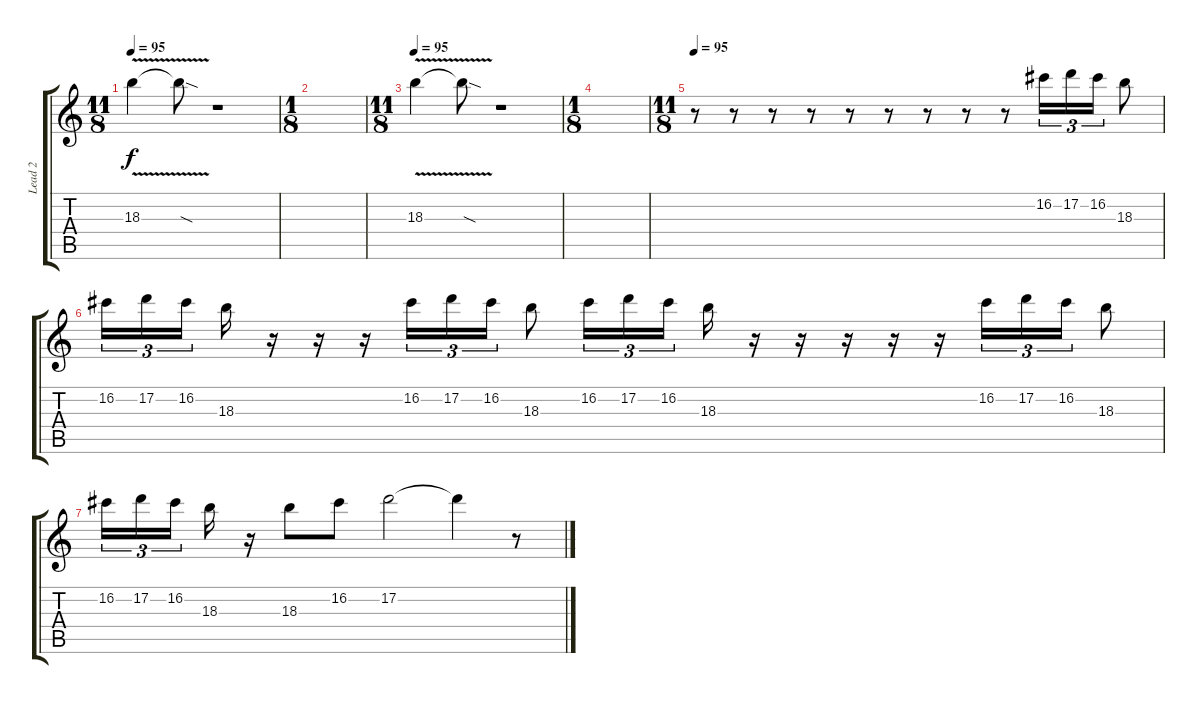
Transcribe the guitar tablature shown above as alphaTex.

\track ("Lead 2" "Lead 2") {instrument distortionguitar}
\staff {score tabs}
\tuning (D4 A3 F3 C3 G2 D2) {hide}
\ts (11 8)
\tempo 95
\clef g2
\ks c
18.3{v}.4{dy f} 18.3{sod t}.8 r.1 |
\ts (1 8)
|
\ts (11 8)
\tempo 95
18.3{v}.4 18.3{sod t}.8 r.1 |
\ts (1 8)
|
\ts (11 8)
\tempo 95
r.8 r.8 r.8 r.8 r.8 r.8 r.8 r.8 r.8 16.2.16{tu (3 2)} 17.2.16{tu (3 2)} 16.2.16{tu (3 2)} 18.3.8 |
16.2.16{tu (3 2)} 17.2.16{tu (3 2)} 16.2.16{tu (3 2)} 18.3.16 r.16 r.16 r.16 16.2.16{tu (3 2)} 17.2.16{tu (3 2)} 16.2.16{tu (3 2)} 18.3.8 16.2.16{tu (3 2)} 17.2.16{tu (3 2)} 16.2.16{tu (3 2)} 18.3.16 r.16 r.16 r.16 r.16 r.16 16.2.16{tu (3 2)} 17.2.16{tu (3 2)} 16.2.16{tu (3 2)} 18.3.8 |
16.2.16{tu (3 2)} 17.2.16{tu (3 2)} 16.2.16{tu (3 2)} 18.3.16 r.16 18.3.8 16.2.8 17.2.2 17.2{t}.4 r.8
